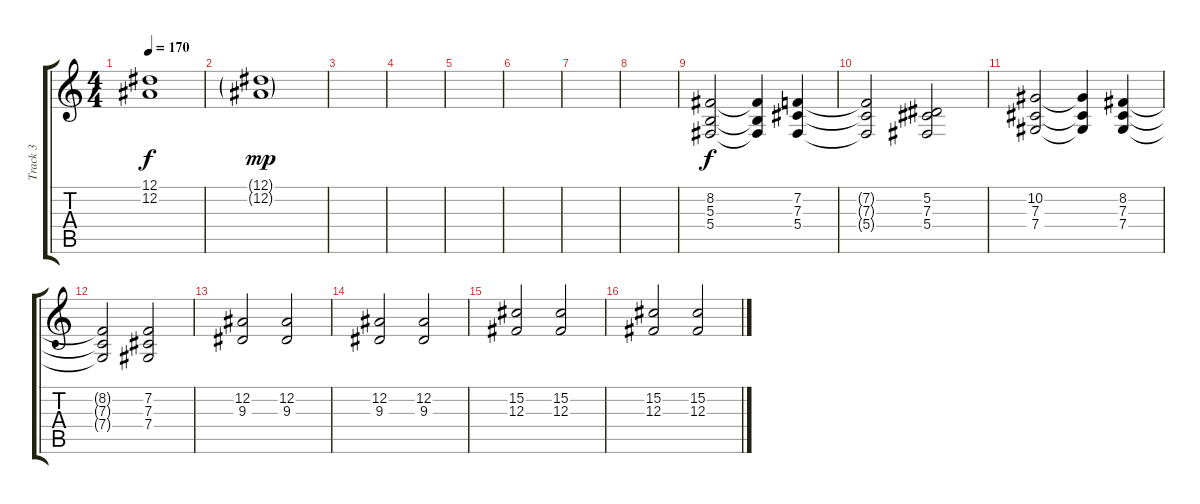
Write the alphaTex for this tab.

\track ("Track 3" "Track 3") {instrument stringensemble1}
\staff {score tabs}
\tuning (Eb4 Bb3 Gb3 Db3 Ab2 Eb2) {hide}
\ts (4 4)
\tempo 170
\clef g2
\ks c
(12.1 12.2).1{dy f} |
(12.1{g} 12.2{g}).1{dy mp} |
|
|
|
|
|
|
(8.2 5.3 5.4).2{dy f} (8.2{t} 5.3{t} 5.4{t}).4 (7.2 7.3 5.4).4 |
(7.2{t} 7.3{t} 5.4{t}).2 (5.2 7.3 5.4).2 |
(10.2 7.3 7.4).2 (10.2{t} 7.3{t} 7.4{t}).4 (8.2 7.3 7.4).4 |
(8.2{t} 7.3{t} 7.4{t}).2 (7.2 7.3 7.4).2 |
(12.2 9.3).2 (12.2 9.3).2 |
(12.2 9.3).2 (12.2 9.3).2 |
(15.2 12.3).2 (15.2 12.3).2 |
(15.2 12.3).2 (15.2 12.3).2
